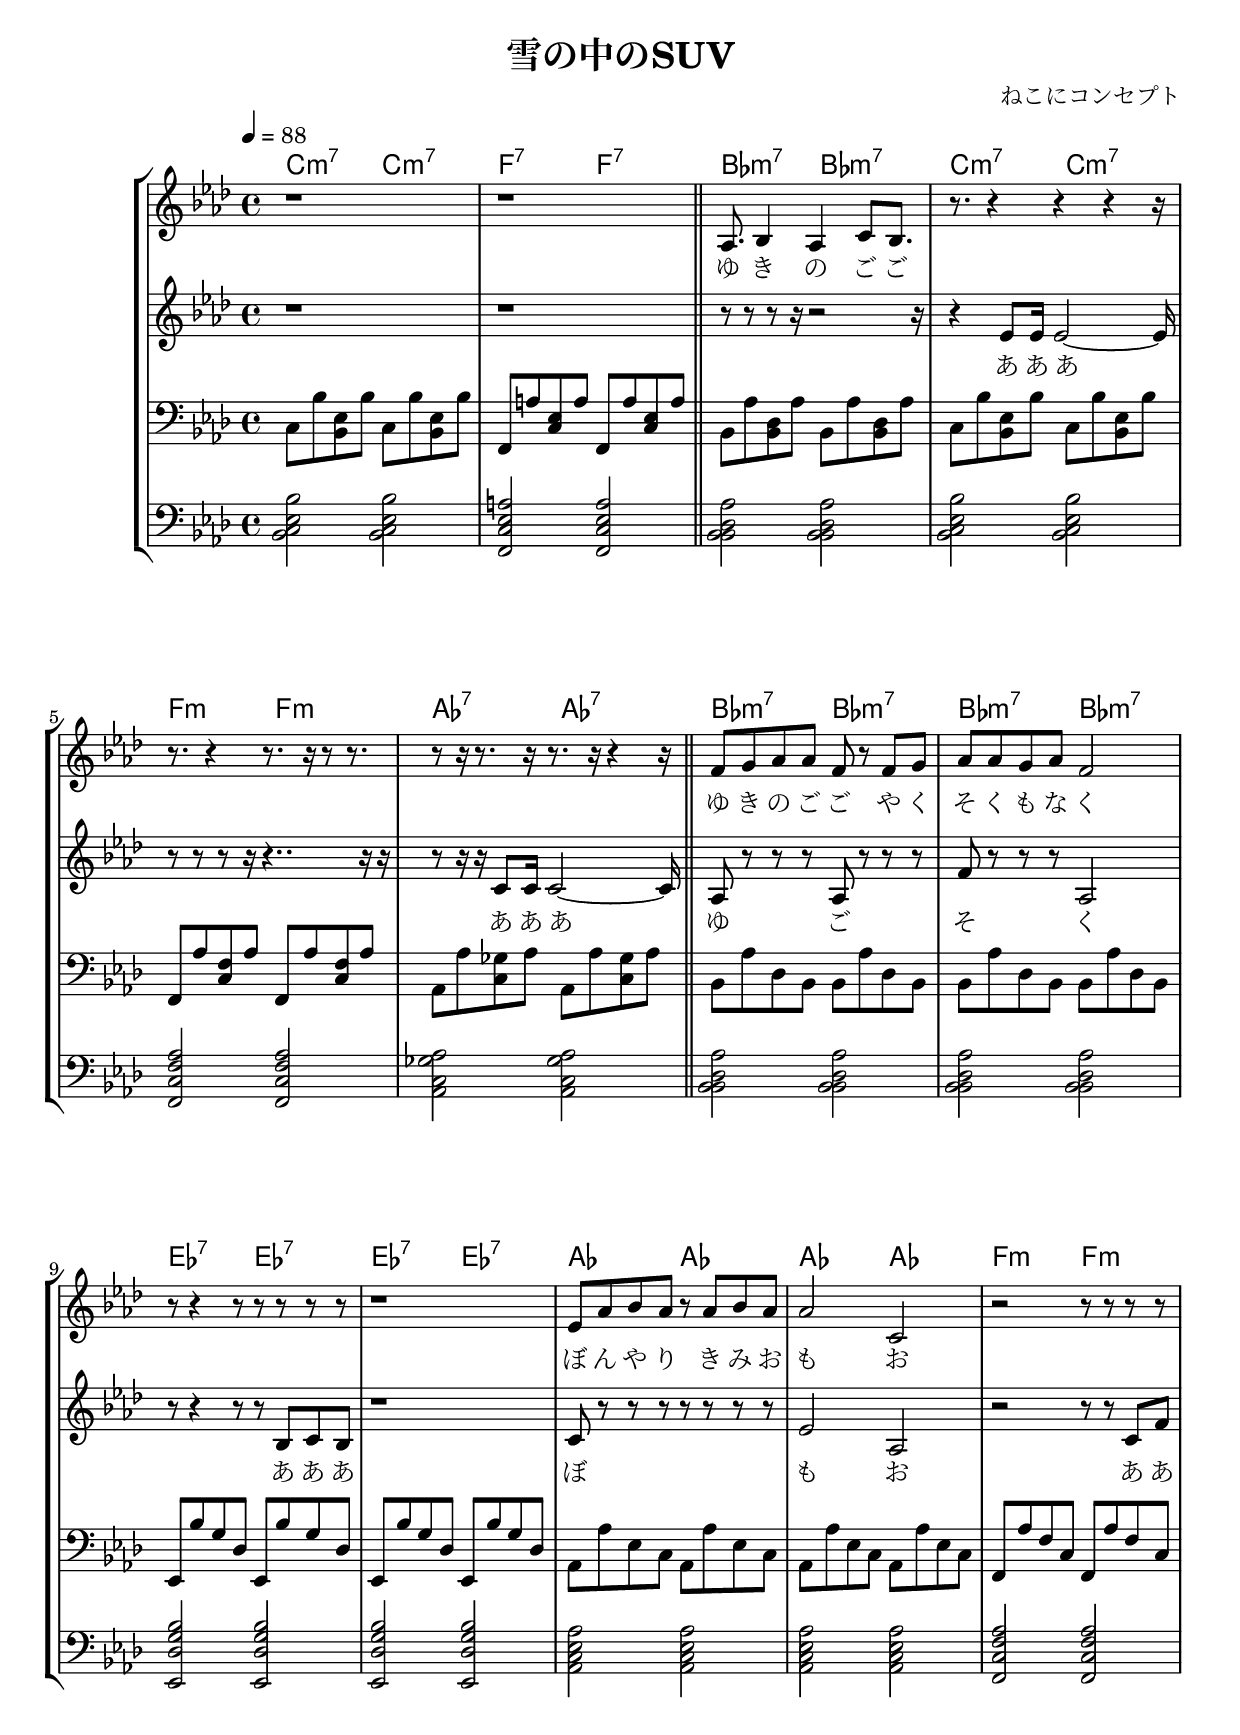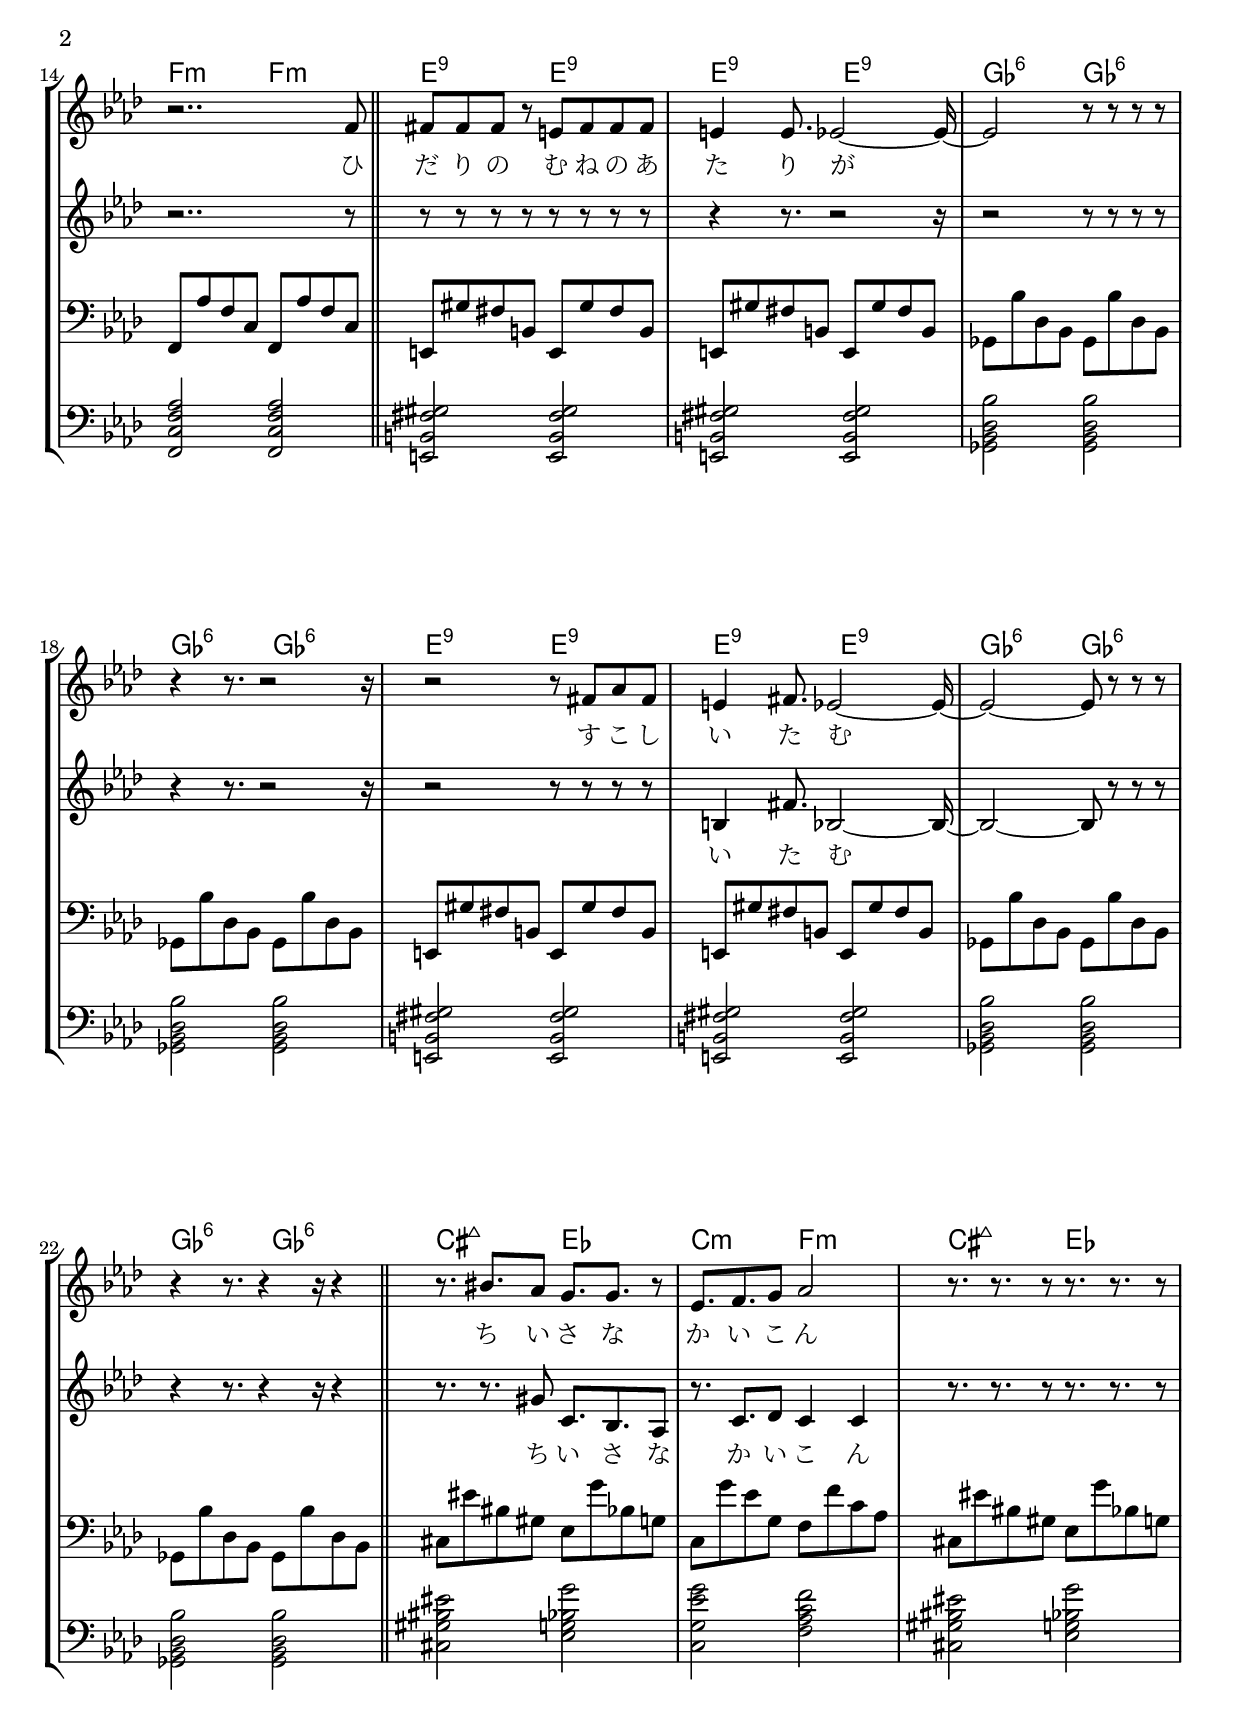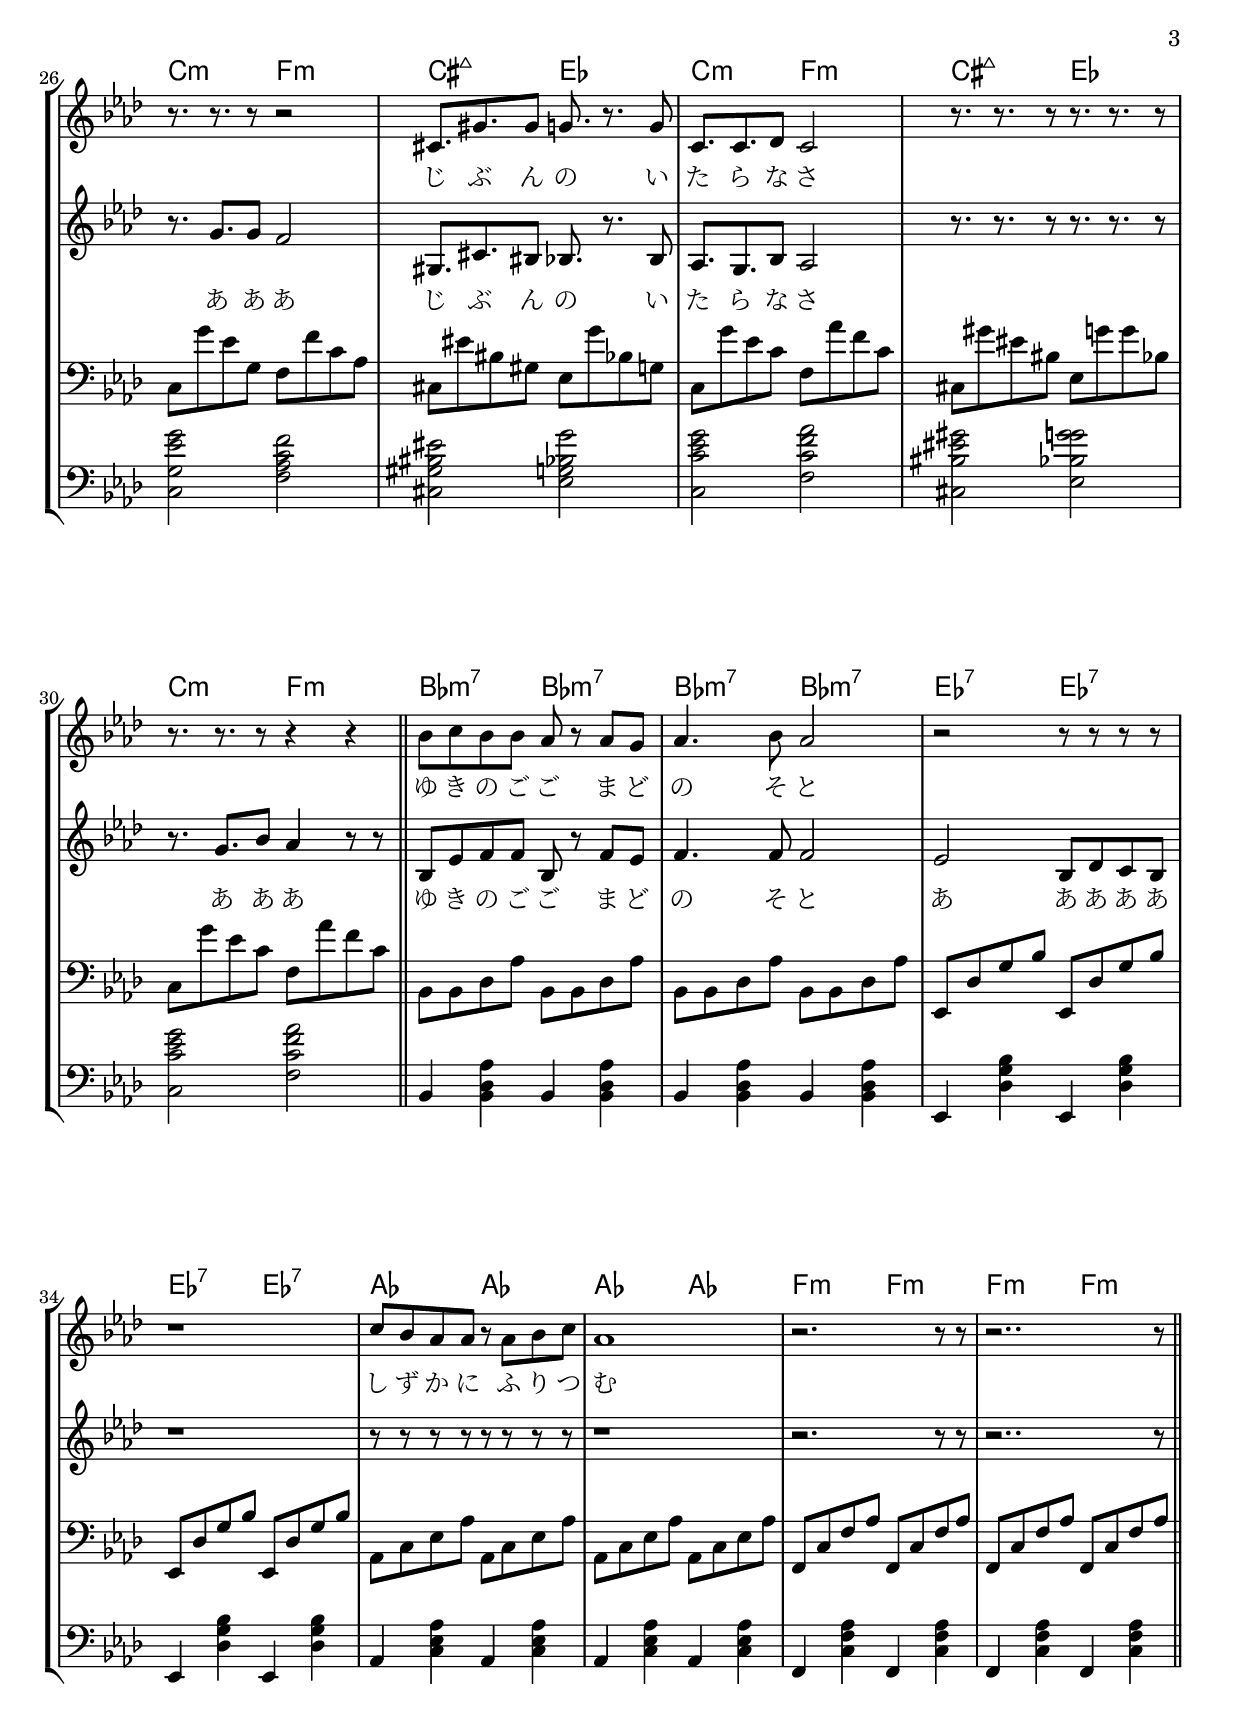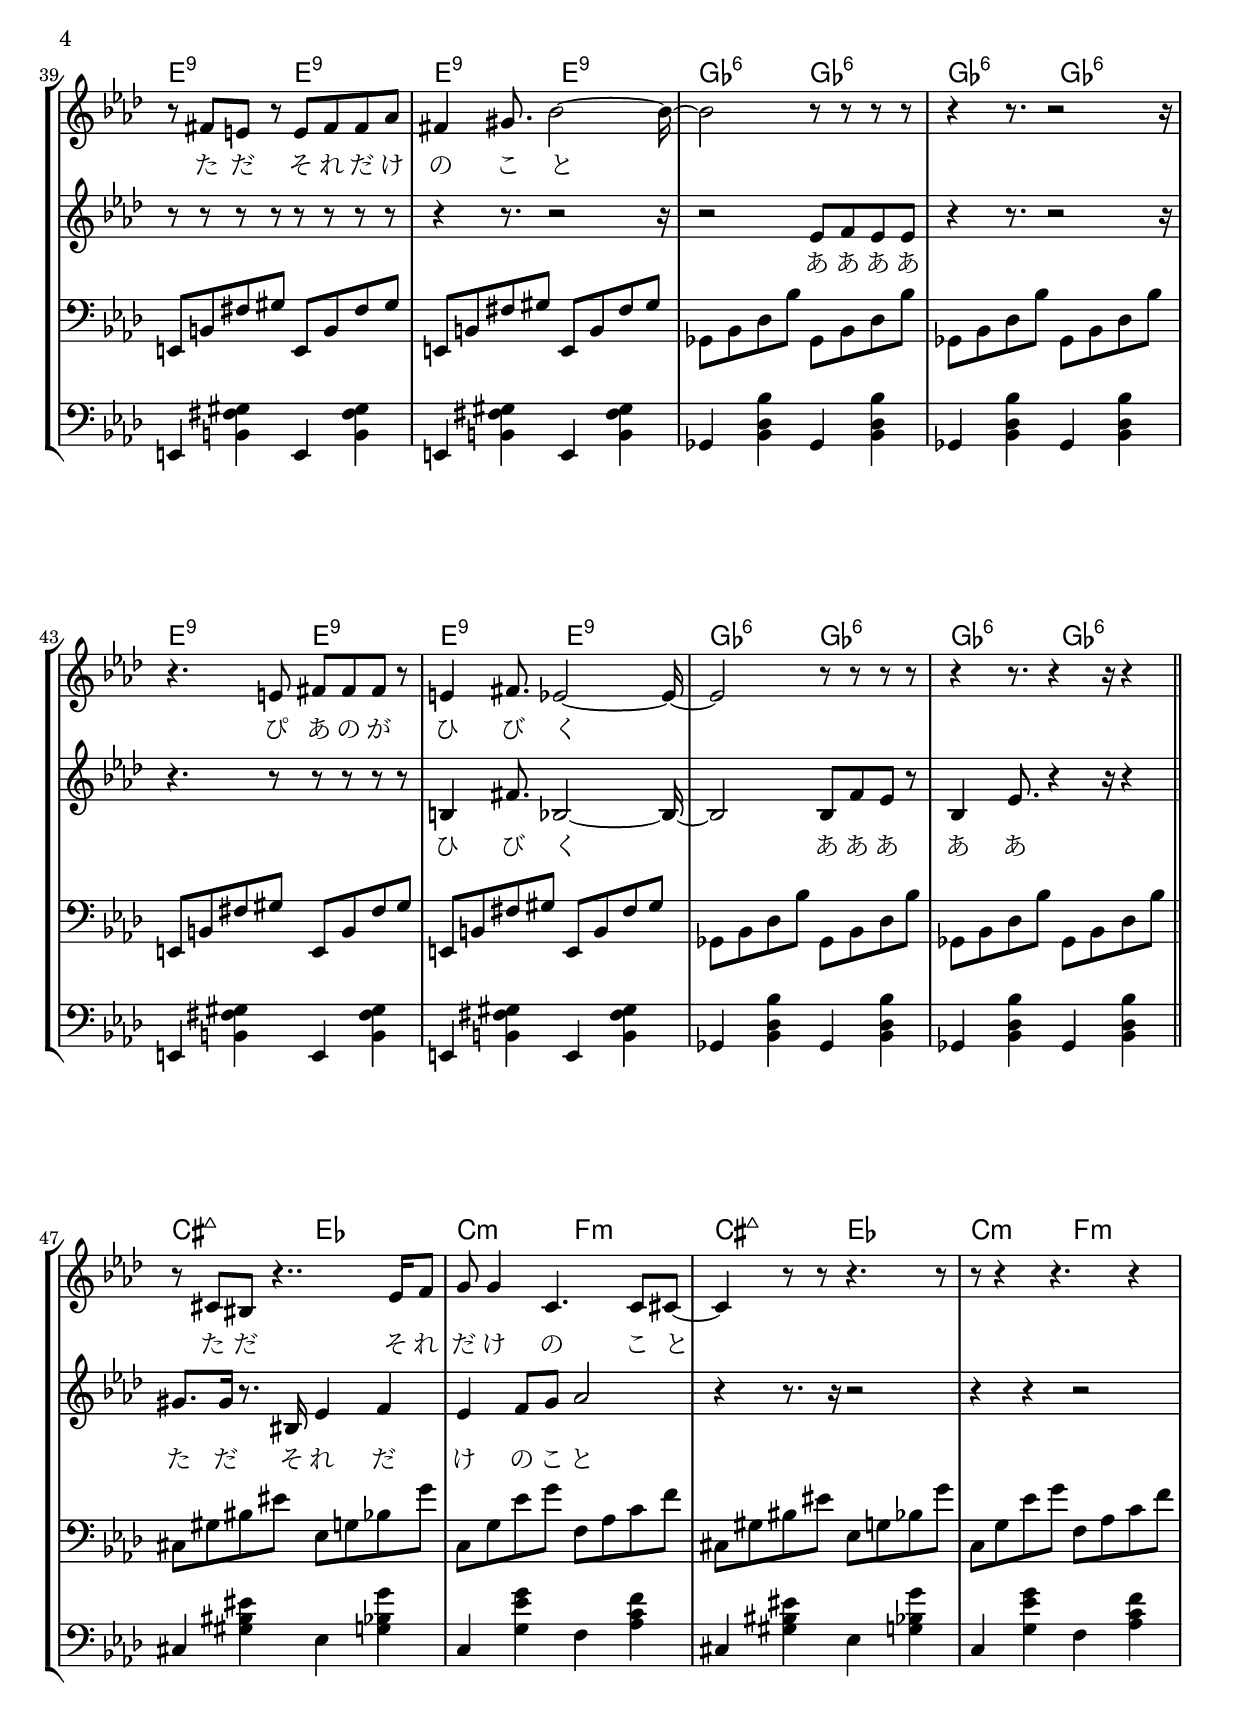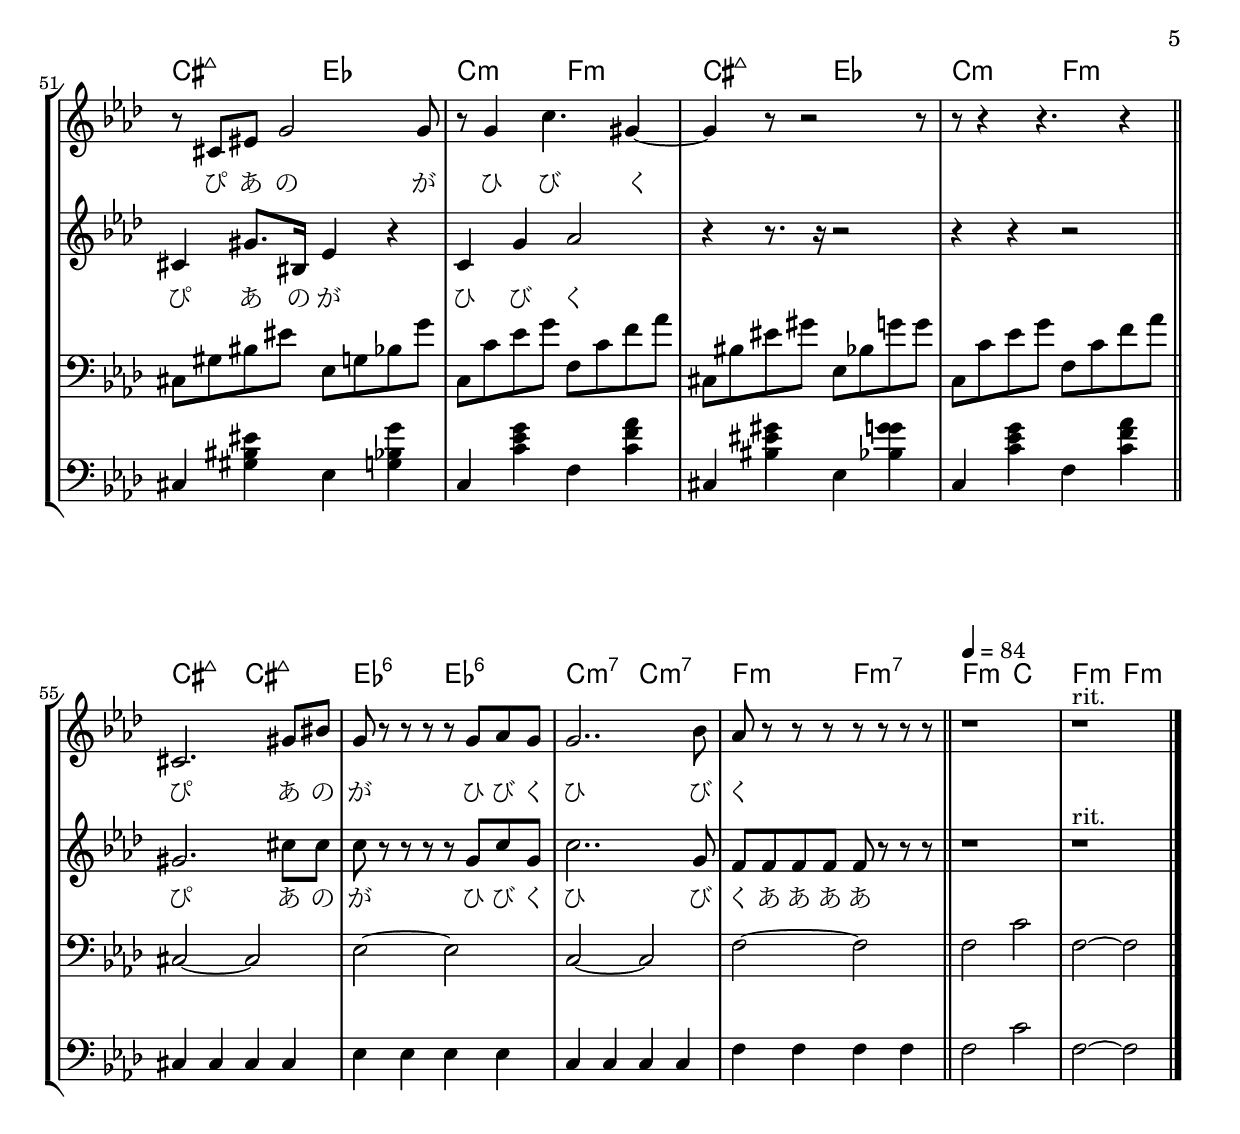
\version "2.12.1"

\header {
	title = \markup {雪の中のSUV}
	composer = \markup \center-column {ねこにコンセプト}
}

harmony = \chordmode {
	c2:min7 c:min7 f:7 f:7 

	bes:min7 bes:min7 c:min7 c:min7 f:m f:m as:7 as:7 

	bes:min7 bes:min7 bes:min7 bes:min7 es:7 es:7 es:7 es:7 as as as as f:m f:m f:m f:m 

	e:9 e:9 e:9 e:9 ges:6 ges:6 ges:6 ges:6 e:9 e:9 e:9 e:9 ges:6 ges:6 ges:6 ges:6 

	cis:maj7 es c:m f:m cis:maj7 es c:m f:m cis:maj7 es c:m f:m cis:maj7 es c:m f:m 

	bes:min7 bes:min7 bes:min7 bes:min7 es:7 es:7 es:7 es:7 as as as as f:m f:m f:m f:m 

	e:9 e:9 e:9 e:9 ges:6 ges:6 ges:6 ges:6 e:9 e:9 e:9 e:9 ges:6 ges:6 ges:6 ges:6 

	cis:maj7 es c:m f:m cis:maj7 es c:m f:m cis:maj7 es c:m f:m cis:maj7 es c:m f:m 

	cis:maj7 cis:maj7 es:6 es:6 c:min7 c:min7 f:m f:min7 

	f:m c f:m f:m 
}

melody = {
	\key as \major
	\tempo 4 = 88
	r1 | r1   
	\set Staff.midiInstrument = #"Cello"
	\set Staff.midiMinimumVolume = #0.7
	\set Staff.midiMaximumVolume = #0.9
	as8.  bes4  as4  c'8  bes8. 
	r8.  r4  r4  r4 r16 
	r8.  r4  r8.  r16  r8  r8. 
	r8  r16  r8.  r16  r8.  r16  r4 r16
	\set Staff.midiInstrument = #"mmi0.45"
	\set Staff.midiMinimumVolume = #0.7
	\set Staff.midiMaximumVolume = #0.9
	f'8  g'8  as'8  as'8  f'8  r8  f'8  g'8 
	as'8  as'8  g'8  as'8  f'2 
	r8  r4  r8  r8  r8  r8  r8 
	r1 
	es'8  as'8  bes'8  as'8  r8  as'8  bes'8  as'8 
	as'2  c'2 
	r2 r8  r8  r8  r8 
	r2..  	\set Staff.midiInstrument = #"mmi0.45"
	\set Staff.midiMinimumVolume = #0.7
	\set Staff.midiMaximumVolume = #0.9
	f'8 
	fis'8  fis'8  fis'8  r8  e'8  fis'8  fis'8  fis'8 
	e'4  e'8.  es'2~es'16~ 
	es'2  r8  r8  r8  r8 
	r4  r8.  r2 r16 
	r2 r8  fis'8  as'8  fis'8 
	e'4  fis'8.  es'2~es'16~ 
	es'2~es'8  r8  r8  r8 
	r4  r8.  r4 r16  	r4 	\set Staff.midiInstrument = #"mmi0.45"
	\set Staff.midiMinimumVolume = #0.7
	\set Staff.midiMaximumVolume = #0.9
	r8.  bis'8.  as'8  g'8.  g'8.  r8 
	es'8.  f'8.  g'8  as'2 
	r8.  r8.  r8  r8.  r8.  r8 
	r8.  r8.  r8  r2 
	cis'8.  gis'8.  gis'8  g'8.  r8.  g'8 
	c'8.  c'8.  des'8  c'2 
	r8.  r8.  r8  r8.  r8.  r8 
	r8.  r8.  r8  r4  	r4 	\set Staff.midiInstrument = #"mmi0.45"
	\set Staff.midiMinimumVolume = #0.7
	\set Staff.midiMaximumVolume = #0.9
	bes'8  c''8  bes'8  bes'8  as'8  r8  as'8  g'8 
	as'4.  bes'8  as'2 
	r2  r8  r8  r8  r8 
	r1 
	c''8  bes'8  as'8  as'8  r8  as'8  bes'8  c''8 
	as'1 
	r2.  r8  r8 
	r2..  	r8 	\set Staff.midiInstrument = #"mmi0.45"
	\set Staff.midiMinimumVolume = #0.7
	\set Staff.midiMaximumVolume = #0.9
	r8 fis'8  e'8  r8  e'8  fis'8  fis'8  as'8 
	fis'4  gis'8.  bes'2~bes'16~ 
	bes'2  r8  r8  r8  r8 
	r4  r8.  r2 r16 
	r4.  e'8  fis'8  fis'8  fis'8  r8 
	e'4  fis'8.  es'2~es'16~ 
	es'2  r8  r8  r8  r8 
	r4  r8.  r4 r16  	r4 	\set Staff.midiInstrument = #"Acoustic grand"
	\set Staff.midiMinimumVolume = #0.7
	\set Staff.midiMaximumVolume = #0.9
	r8 cis'8  bis8  r4..  es'16  f'8 
	g'8  g'4  c'4.  c'8  cis'8~ 
	cis'4  r8  r8  r4.  r8 
	r8  r4  r4.  r4 
	r8  cis'8  eis'8  g'2  g'8 
	r8  g'4  c''4.  gis'4~ 
	gis'4  r8  r2  r8 
	r8  r4  r4.  r4
	\set Staff.midiInstrument = #"Lead 6 (voice)"
	\set Staff.midiMinimumVolume = #0.7
	\set Staff.midiMaximumVolume = #0.9
	cis'2.  gis'8  bis'8 
	g'8  r8  r8  r8  r8  g'8  as'8  g'8 
	g'2..  bes'8 
	as'8  r8  r8  r8  r8  r8  r8  r8
	\tempo 4 = 84
	r1 | r1^"rit." \bar "|."
}

words = \lyricmode {
	
	ゆ  き  の  ご  ご  
	ゆ  き  の  ご  ご  や  く  そ  く  も  な  く  ぼ  ん  や  り  き  み  お  も  お  
	ひ  だ  り  の  む  ね  の  あ  た  り  が  す  こ  し  い  た  む  
	ち  い  さ  な  か  い  こ  ん  じ  ぶ  ん  の  い  た  ら  な  さ  
	ゆ  き  の  ご  ご  ま  ど  の  そ  と  し  ず  か  に  ふ  り  つ  む  
	た  だ  そ  れ  だ  け  の  こ  と  ぴ  あ  の  が  ひ  び  く  
	た  だ  そ  れ  だ  け  の  こ  と  ぴ  あ  の  が  ひ  び  く  
	ぴ  あ  の  が  ひ  び  く  ひ  び  く  
	
}

secondmelody = {
	\key as \major
	\tempo 4 = 88
	r1 | r1   
	\set Staff.midiInstrument = #"Flute"
	\set Staff.midiMinimumVolume = #0.7
	\set Staff.midiMaximumVolume = #0.9
	r8  r8  r8  r16  r2 r16 
	r4  es'8  es'16  es'2~es'16 
	r8  r8  r8  r16  r4..  r16  r16 
	r8  r16  r16  c'8  c'16  c'2~c'16
	\set Staff.midiInstrument = #"Cello"
	\set Staff.midiMinimumVolume = #0.7
	\set Staff.midiMaximumVolume = #0.9
	as8  r8  r8  r8  as8  r8  r8  r8 
	f'8  r8  r8  r8  as2 
	r8  r4  r8  r8  bes8  c'8  bes8 
	r1 
	c'8  r8  r8  r8  r8  r8  r8  r8 
	es'2  as2 
	r2 r8  r8  c'8  f'8 
	r2..  	\set Staff.midiInstrument = #"Pad 4 (choir)"
	\set Staff.midiMinimumVolume = #0.7
	\set Staff.midiMaximumVolume = #0.9
	r8 
	r8  r8  r8  r8  r8  r8  r8  r8 
	r4  r8.  r2 r16 
	r2  r8  r8  r8  r8 
	r4  r8.  r2 r16 
	r2 r8  r8  r8  r8 
	b4  fis'8.  bes2~bes16~ 
	bes2~bes8  r8  r8  r8 
	r4  r8.  r4 r16  	r4 	\set Staff.midiInstrument = #"Voice Oohs"
	\set Staff.midiMinimumVolume = #0.7
	\set Staff.midiMaximumVolume = #0.9
	r8.  r8.  gis'8  c'8.  bes8.  as8 
	r8.  c'8.  des'8  c'4  c'4 
	r8.  r8.  r8  r8.  r8.  r8 
	r8.  g'8.  g'8  f'2 
	gis8.  cis'8.  bis8  bes8.  r8.  bes8 
	as8.  g8.  bes8  as2 
	r8.  r8.  r8  r8.  r8.  r8 
	r8.  g'8.  bes'8  as'4  r8  r8
	\set Staff.midiInstrument = #"Cello"
	\set Staff.midiMinimumVolume = #0.7
	\set Staff.midiMaximumVolume = #0.9
	bes8  es'8  f'8  f'8  bes8  r8  f'8  es'8 
	f'4.  f'8  f'2 
	es'2  bes8  des'8  c'8  bes8 
	r1 
	r8  r8  r8  r8  r8  r8  r8  r8 
	r1 
	r2.  r8  r8 
	r2..  	r8 	\set Staff.midiInstrument = #"Synth Voice"
	\set Staff.midiMinimumVolume = #0.7
	\set Staff.midiMaximumVolume = #0.9
	r8 r8  r8  r8  r8  r8  r8  r8 
	r4  r8.  r2 r16 
	r2  es'8  f'8  es'8  es'8 
	r4  r8.  r2 r16 
	r4.  r8  r8  r8  r8  r8 
	b4  fis'8.  bes2~bes16~ 
	bes2  bes8  f'8  es'8  r8 
	bes4  es'8.  r4 r16  	r4 	\set Staff.midiInstrument = #"Viola"
	\set Staff.midiMinimumVolume = #0.7
	\set Staff.midiMaximumVolume = #0.9
	gis'8.  gis'16  r8.  bis16  es'4  f'4 
	es'4  f'8  g'8  as'2 
	r4  r8.  r16  r2 
	r4  r4  r2 
	cis'4  gis'8.  bis16  es'4  r4 
	c'4  g'4  as'2 
	r4  r8.  r16  r2 
	r4  r4  r2
	\set Staff.midiInstrument = #"Electric Piano2"
	\set Staff.midiMinimumVolume = #0.7
	\set Staff.midiMaximumVolume = #0.9
	gis'2.  cis''8  cis''8 
	c''8  r8  r8  r8  r8  g'8  c''8  g'8 
	c''2..  g'8 
	f'8  f'8  f'8  f'8  f'8  r8  r8  r8
	\tempo 4 = 84
	r1 | r1^"rit." \bar "|."
}

secondwords = \lyricmode {
	
	あ  あ  あ  あ  あ  あ  
	ゆ  ご  そ  く  あ  あ  あ  ぼ  も  お  あ  あ  
	い  た  む  
	ち  い  さ  な  か  い  こ  ん  あ  あ  あ  じ  ぶ  ん  の  い  た  ら  な  さ  あ  あ  あ  
	ゆ  き  の  ご  ご  ま  ど  の  そ  と  あ  あ  あ  あ  あ  
	あ  あ  あ  あ  ひ  び  く  あ  あ  あ  あ  あ  
	た  だ  そ  れ  だ  け  の  こ  と  ぴ  あ  の  が  ひ  び  く  
	ぴ  あ  の  が  ひ  び  く  ひ  び  く  あ  あ  あ  あ  
	
}

tempochange = {
	\tempo 4 = 88
	r1 | r1 \bar "||"
	\tempo 4 = 88
	r1 | r1 | r1 | r1 \bar "||"
	\tempo 4 = 88
	r1 | r1 | r1 | r1 | r1 | r1 | r1 | r1 \bar "||"
	\tempo 4 = 88
	r1 | r1 | r1 | r1 | r1 | r1 | r1 | r1 \bar "||"
	\tempo 4 = 88
	r1 | r1 | r1 | r1 | r1 | r1 | r1 | r1 \bar "||"
	\tempo 4 = 88
	r1 | r1 | r1 | r1 | r1 | r1 | r1 | r1 \bar "||"
	\tempo 4 = 88
	r1 | r1 | r1 | r1 | r1 | r1 | r1 | r1 \bar "||"
	\tempo 4 = 88
	r1 | r1 | r1 | r1 | r1 | r1 | r1 | r1 \bar "||"
	\tempo 4 = 88
	r1 | r1 | r1 | r1 \bar "||"
	\tempo 4 = 84
	r1 | \tempo 4 = 63 r2 \tempo 4 = 56 r2 \bar "|."
}

mainacc = {
	\clef bass
	\set Staff.midiInstrument = #"Acoustic grand"
	\set Staff.midiMinimumVolume = #0.3
	\set Staff.midiMaximumVolume = #0.6
	\key as \major
	\tempo 4 = 88
	c8 bes <bes, es> bes
	c8 bes <bes, es> bes
	f,8 a <c es> a
	f,8 a <c es> a
	\bar "||"

	\set Staff.midiInstrument = #"Acoustic grand"
	\set Staff.midiMinimumVolume = #0.3
	\set Staff.midiMaximumVolume = #0.6
	bes,8 as <bes, des> as
	bes,8 as <bes, des> as
	c8 bes <bes, es> bes
	c8 bes <bes, es> bes
	f,8 as <c f> as
	f,8 as <c f> as
	as,8 as <c ges> as
	as,8 as <c ges> as
	\bar "||"

	\set Staff.midiInstrument = #"Acoustic grand"
	\set Staff.midiMinimumVolume = #0.3
	\set Staff.midiMaximumVolume = #0.6
	bes,8 as des bes,
	bes,8 as des bes,
	bes,8 as des bes,
	bes,8 as des bes,
	es,8 bes g des
	es,8 bes g des
	es,8 bes g des
	es,8 bes g des
	as,8 as es c
	as,8 as es c
	as,8 as es c
	as,8 as es c
	f,8 as f c
	f,8 as f c
	f,8 as f c
	f,8 as f c
	\bar "||"

	\set Staff.midiInstrument = #"Viola"
	\set Staff.midiMinimumVolume = #0.3
	\set Staff.midiMaximumVolume = #0.6
	e,8 gis fis b,
	e,8 gis fis b,
	e,8 gis fis b,
	e,8 gis fis b,
	ges,8 bes des bes,
	ges,8 bes des bes,
	ges,8 bes des bes,
	ges,8 bes des bes,
	e,8 gis fis b,
	e,8 gis fis b,
	e,8 gis fis b,
	e,8 gis fis b,
	ges,8 bes des bes,
	ges,8 bes des bes,
	ges,8 bes des bes,
	ges,8 bes des bes,
	\bar "||"

	\set Staff.midiInstrument = #"Acoustic grand"
	\set Staff.midiMinimumVolume = #0.3
	\set Staff.midiMaximumVolume = #0.6
	cis8 eis' bis gis
	es8 g' bes g
	c8 g' es' g
	f8 f' c' as
	cis8 eis' bis gis
	es8 g' bes g
	c8 g' es' g
	f8 f' c' as
	cis8 eis' bis gis
	es8 g' bes g
	c8 g' es' c'
	f8 as' f' c'
	cis8 gis' eis' bis
	es8 g' g' bes
	c8 g' es' c'
	f8 as' f' c'
	\bar "||"

	\set Staff.midiInstrument = #"Electric Piano 1"
	\set Staff.midiMinimumVolume = #0.3
	\set Staff.midiMaximumVolume = #0.6
	bes,8 bes,8 des8 as8
	bes,8 bes,8 des8 as8
	bes,8 bes,8 des8 as8
	bes,8 bes,8 des8 as8
	es,8 des8 g8 bes8
	es,8 des8 g8 bes8
	es,8 des8 g8 bes8
	es,8 des8 g8 bes8
	as,8 c8 es8 as8
	as,8 c8 es8 as8
	as,8 c8 es8 as8
	as,8 c8 es8 as8
	f,8 c8 f8 as8
	f,8 c8 f8 as8
	f,8 c8 f8 as8
	f,8 c8 f8 as8
	\bar "||"

	\set Staff.midiInstrument = #"Acoustic grand"
	\set Staff.midiMinimumVolume = #0.3
	\set Staff.midiMaximumVolume = #0.6
	e,8 b,8 fis8 gis8
	e,8 b,8 fis8 gis8
	e,8 b,8 fis8 gis8
	e,8 b,8 fis8 gis8
	ges,8 bes,8 des8 bes8
	ges,8 bes,8 des8 bes8
	ges,8 bes,8 des8 bes8
	ges,8 bes,8 des8 bes8
	e,8 b,8 fis8 gis8
	e,8 b,8 fis8 gis8
	e,8 b,8 fis8 gis8
	e,8 b,8 fis8 gis8
	ges,8 bes,8 des8 bes8
	ges,8 bes,8 des8 bes8
	ges,8 bes,8 des8 bes8
	ges,8 bes,8 des8 bes8
	\bar "||"

	\set Staff.midiInstrument = #"Pad 4 (choir)"
	\set Staff.midiMinimumVolume = #0.3
	\set Staff.midiMaximumVolume = #0.6
	cis8 gis8 bis8 eis'8
	es8 g8 bes8 g'8
	c8 g8 es'8 g'8
	f8 as8 c'8 f'8
	cis8 gis8 bis8 eis'8
	es8 g8 bes8 g'8
	c8 g8 es'8 g'8
	f8 as8 c'8 f'8
	cis8 gis8 bis8 eis'8
	es8 g8 bes8 g'8
	c8 c'8 es'8 g'8
	f8 c'8 f'8 as'8
	cis8 bis8 eis'8 gis'8
	es8 bes8 g'8 g'8
	c8 c'8 es'8 g'8
	f8 c'8 f'8 as'8
	\bar "||"

	\set Staff.midiInstrument = #"Synth Voice"
	\set Staff.midiMinimumVolume = #0.3
	\set Staff.midiMaximumVolume = #0.6
	cis2
	~cis2
	es2
	~es2
	c2
	~c2
	f2
	~f2
	\bar "||"

	\set Staff.midiInstrument = #"Blown Bottle"
	\set Staff.midiMinimumVolume = #0.3
	\set Staff.midiMaximumVolume = #0.6
	\tempo 4 = 84
	f2
	~c'2
	f2
	~f2
	\bar "|."
}

subacc = {
	\clef bass
	\set Staff.midiInstrument = #"Bright Acoustic"
	\set Staff.midiMinimumVolume = #0.3
	\set Staff.midiMaximumVolume = #0.6
	\key as \major
	\tempo 4 = 88
	<c bes, es bes>2
	<c bes, es bes>2
	<f, c es a>2
	<f, c es a>2
	\bar "||"

	\set Staff.midiInstrument = #"Bright Acoustic"
	\set Staff.midiMinimumVolume = #0.3
	\set Staff.midiMaximumVolume = #0.6
	<bes, bes, des as>2
	<bes, bes, des as>2
	<c bes, es bes>2
	<c bes, es bes>2
	<f, c f as>2
	<f, c f as>2
	<as, c ges as>2
	<as, c ges as>2
	\bar "||"

	\set Staff.midiInstrument = #"Acoustic grand"
	\set Staff.midiMinimumVolume = #0.3
	\set Staff.midiMaximumVolume = #0.6
	<bes, bes, des as>2
	<bes, bes, des as>2
	<bes, bes, des as>2
	<bes, bes, des as>2
	<es, des g bes>2
	<es, des g bes>2
	<es, des g bes>2
	<es, des g bes>2
	<as, c es as>2
	<as, c es as>2
	<as, c es as>2
	<as, c es as>2
	<f, c f as>2
	<f, c f as>2
	<f, c f as>2
	<f, c f as>2
	\bar "||"

	\set Staff.midiInstrument = #"Acoustic grand"
	\set Staff.midiMinimumVolume = #0.3
	\set Staff.midiMaximumVolume = #0.6
	<e, b, fis gis>2
	<e, b, fis gis>2
	<e, b, fis gis>2
	<e, b, fis gis>2
	<ges, bes, des bes>2
	<ges, bes, des bes>2
	<ges, bes, des bes>2
	<ges, bes, des bes>2
	<e, b, fis gis>2
	<e, b, fis gis>2
	<e, b, fis gis>2
	<e, b, fis gis>2
	<ges, bes, des bes>2
	<ges, bes, des bes>2
	<ges, bes, des bes>2
	<ges, bes, des bes>2
	\bar "||"

	\set Staff.midiInstrument = #"Electric Piano2"
	\set Staff.midiMinimumVolume = #0.3
	\set Staff.midiMaximumVolume = #0.6
	<cis gis bis eis'>2
	<es g bes g'>2
	<c g es' g'>2
	<f as c' f'>2
	<cis gis bis eis'>2
	<es g bes g'>2
	<c g es' g'>2
	<f as c' f'>2
	<cis gis bis eis'>2
	<es g bes g'>2
	<c c' es' g'>2
	<f c' f' as'>2
	<cis bis eis' gis'>2
	<es bes g' g'>2
	<c c' es' g'>2
	<f c' f' as'>2
	\bar "||"

	\set Staff.midiInstrument = #"Acoustic grand"
	\set Staff.midiMinimumVolume = #0.3
	\set Staff.midiMaximumVolume = #0.6
	bes,4 <bes, des as>4
	bes,4 <bes, des as>4
	bes,4 <bes, des as>4
	bes,4 <bes, des as>4
	es,4 <des g bes>4
	es,4 <des g bes>4
	es,4 <des g bes>4
	es,4 <des g bes>4
	as,4 <c es as>4
	as,4 <c es as>4
	as,4 <c es as>4
	as,4 <c es as>4
	f,4 <c f as>4
	f,4 <c f as>4
	f,4 <c f as>4
	f,4 <c f as>4
	\bar "||"

	\set Staff.midiInstrument = #"Acoustic grand"
	\set Staff.midiMinimumVolume = #0.3
	\set Staff.midiMaximumVolume = #0.6
	e,4 <b, fis gis>4
	e,4 <b, fis gis>4
	e,4 <b, fis gis>4
	e,4 <b, fis gis>4
	ges,4 <bes, des bes>4
	ges,4 <bes, des bes>4
	ges,4 <bes, des bes>4
	ges,4 <bes, des bes>4
	e,4 <b, fis gis>4
	e,4 <b, fis gis>4
	e,4 <b, fis gis>4
	e,4 <b, fis gis>4
	ges,4 <bes, des bes>4
	ges,4 <bes, des bes>4
	ges,4 <bes, des bes>4
	ges,4 <bes, des bes>4
	\bar "||"

	\set Staff.midiInstrument = #"Acoustic grand"
	\set Staff.midiMinimumVolume = #0.3
	\set Staff.midiMaximumVolume = #0.6
	cis4 <gis bis eis'>4
	es4 <g bes g'>4
	c4 <g es' g'>4
	f4 <as c' f'>4
	cis4 <gis bis eis'>4
	es4 <g bes g'>4
	c4 <g es' g'>4
	f4 <as c' f'>4
	cis4 <gis bis eis'>4
	es4 <g bes g'>4
	c4 <c' es' g'>4
	f4 <c' f' as'>4
	cis4 <bis eis' gis'>4
	es4 <bes g' g'>4
	c4 <c' es' g'>4
	f4 <c' f' as'>4
	\bar "||"

	\set Staff.midiInstrument = #"Acoustic grand"
	\set Staff.midiMinimumVolume = #0.3
	\set Staff.midiMaximumVolume = #0.6
	cis4 cis4
	cis4 cis4
	es4 es4
	es4 es4
	c4 c4
	c4 c4
	f4 f4
	f4 f4
	\bar "||"

	\set Staff.midiInstrument = #"Electric Piano 1"
	\set Staff.midiMinimumVolume = #0.3
	\set Staff.midiMaximumVolume = #0.6
	\tempo 4 = 84
	f2
	~c'2
	f2
	~f2
	\bar "|."
}

percA = {
	\drummode {
	r1 |r1 \bar "||"
	r1 |r1 |r1 |r1 \bar "||"
	r1  |r2. hho4  |r1  |r2. hho4  |r1  |r2. hho4  |r1  |r2. hho4  \bar "||"
	r1 |r1 |r1 |r1 |r1 |r1 |r1 |r1 \bar "||"
	r8 cymr16 cymr16 cymr8 cymr16 cymr16 cymr8 cymr16 cymr16 cymr8 cymr8  |cymr8 cymr16 cymr16 cymr8 cymr16 cymr16 cymr8 cymr16 cymr16 cymr8 cymr8  |cymr8 cymr16 cymr16 cymr8 cymr16 cymr16 cymr8 cymr16 cymr16 cymr8 cymr16 cymr16  |cymr8 cymr16 cymr16 cymr8 cymr16 cymr16 cymr8 cymr16 cymr16 cymr8 cymr8  |r8 cymr16 cymr16 cymr8 cymr16 cymr16 cymr8 cymr16 cymr16 cymr8 cymr8  |cymr8 cymr16 cymr16 cymr8 cymr16 cymr16 cymr8 cymr16 cymr16 cymr8 cymr8  |cymr8 cymr16 cymr16 cymr8 cymr16 cymr16 cymr8 cymr16 cymr16 cymr8 cymr16 cymr16  |cymr8 cymr16 cymr16 cymr8 cymr16 cymr16 cymr8 cymr16 cymr16 cymr8 cymr8  \bar "||"
	cymr4 cymr4 cymr4 cymr4  |cymr4 cymr8 cymr16 cymr16 cymr4 cymr4  |cymr4 cymr4 cymr4 cymr4  |cymr4 cymr2.  |cymr4 cymr4 cymr4 cymr4  |cymr4 cymr8 cymr16 cymr16 cymr4 cymr4  |cymr4 cymr4 cymr4 cymr4  |cymr4 cymr2.  \bar "||"
	r1  |r1  |r1  |r1  |r1  |r1  |r1  |r2 r8 hho4 hho8  \bar "||"
	cymr4 cymr4 cymr4 cymr4  |cymr4 cymr8 cymr16 cymr16 cymr4 cymr4  |cymr4 cymr4 cymr4 cymr4  |cymr4 cymr2.  |cymr4 cymr4 cymr4 cymr4  |cymr4 cymr8 cymr16 cymr16 cymr4 cymr4  |cymr4 cymr4 cymr4 cymr4  |cymr4 cymr2.  \bar "||"
	hh4 hh8 hh2 r8  |\times 16/32{ hh2 hh8. hh8. hh4. hh2. } |hh4 hh8 hh2 r8  |\times 16/32{ hh2 hh8. hh1 r4 r16 } \bar "||"
	r1  |r2 r8 hho4 hho8  \bar "|."
	}
}

percB = {
	\drummode {
	r1 |r1 \bar "||"
	r1 |r1 |r1 |r1 \bar "||"
	r16 hhp16 hhp8 hhp16 hhp8 hhp2 r16  |r16 hhp16 hhp8 hhp16 hhp8 hhp2 r16  |r16 hhp16 hhp8 hhp16 hhp8 hhp2 r16  |r16 hhp16 hhp8 hhp16 hhp8 hhp2 r16  |r16 hhp16 hhp8 hhp16 hhp8 hhp2 r16  |r16 hhp16 hhp8 hhp16 hhp8 hhp2 r16  |r16 hhp16 hhp8 hhp16 hhp8 hhp2 r16  |r16 hhp16 hhp8 hhp16 hhp8 hhp2 hhp16  \bar "||"
	r1 |r1 |r1 |r1 |r1 |r1 |r1 |r1 \bar "||"
	r4 sn2 sn4  |r4 sn8 sn4. sn4  |r4 sn2 sn4  |r4 sn8 sn4. sn4  |r4 sn2 sn4  |r4 sn8 sn4. sn4  |r4 sn2 sn4  |r4 sn2 sn8 sn16 sn16  \bar "||"
	r2 sn2  |r2 sn2  |r2 sn2  |r8 sn8 sn2.  |r2 sn2  |r2 sn2  |r2 sn2  |r8 sn8 sn2.  \bar "||"
	r4. hhp2 hhp8  |r4. hhp2 hhp8  |r4. hhp2 hhp8  |r4. hhp2 hhp8  |r4. hhp2 hhp8  |r4. hhp2 hhp8  |r4. hhp2 hhp8  |hhp4 hhp4 hhp4 hhp4  \bar "||"
	r2 sn2  |r2 sn2  |r2 sn2  |r8 sn8 sn2.  |r2 sn2  |r2 sn2  |r2 sn2  |r8 sn8 sn2.  \bar "||"
	r16 hhp8 hhp8 hhp2 r8.  |\times 16/32{ r8 hhp4 hhp4 hhp8 hhp2 r8 hhp2 r8 } |r16 hhp8 hhp8 hhp2 r8.  |\times 16/32{ r8 hhp4 hhp4 hhp8 hhp1 r4 } \bar "||"
	r4. hhp2 hhp8  |hhp4 hhp4 hhp4 hhp4  \bar "|."
	}
}

percC = {
	\drummode {
	r1 |r1 \bar "||"
	r1 |r1 |r1 |r1 \bar "||"
	hh8. hh8. hh2 r8  |hh8. hh8. hh2 hh8  |hh8. hh8. hh2 r8  |hh8. hh8. hh2 hh8  |hh8. hh8. hh2 r8  |hh8. hh8. hh2 hh8  |hh8. hh8. hh2 r8  |hh8. hh8. hh4 hh4 hh8  \bar "||"
	r1 |r1 |r1 |r1 |r1 |r1 |r1 |r1 \bar "||"
	bd8. bd16 bd8. bd16 bd8. bd16 bd8. bd16  |bd8. bd16 bd8. bd16 bd8. bd16 bd4  |bd8. bd16 bd8. bd16 bd8. bd16 bd8. bd16  |bd8. bd16 bd8. bd16 bd8. bd16 bd4  |bd8. bd16 bd8. bd16 bd8. bd16 bd8. bd16  |bd8. bd16 bd8. bd16 bd8. bd16 bd4  |bd8. bd16 bd8. bd16 bd8. bd16 bd8. bd16  |bd8. bd16 bd8. bd16 bd8. bd16 bd8. bd16  \bar "||"
	bd2. r8 bd8  |bd2. r8 bd8  |bd2. r8 bd8  |bd4. bd8 bd4. bd8  |bd2. r8 bd8  |bd2. r8 bd8  |bd2. r8 bd8  |bd2 r8 bd4.  \bar "||"
	hh4 hh4 hh4 hh4  |hh4 hh4 hh4 hh4  |hh4 hh4 hh4 hh4  |hh4 hh4 hh4 hh4  |hh4 hh4 hh4 hh4  |hh4 hh4 hh4 hh4  |hh4 hh4 hh4 hh4  |r4. hh2 r8  \bar "||"
	bd2. r8 bd8  |bd2. r8 bd8  |bd2. r8 bd8  |bd4. bd8 bd4. bd8  |bd2. r8 bd8  |bd2. r8 bd8  |bd2. r8 bd8  |bd2 r8 bd4.  \bar "||"
	r1  |\times 16/32{ r1 r2 hho2 } |r1  |\times 16/32{ r1 r2 hho2 } \bar "||"
	hh4 hh4 hh4 hh4  |r4. hh2 r8  \bar "|."
	}
}

percD = {
	\drummode {
	r1 |r1 \bar "||"
	r1 |r1 |r1 |r1 \bar "||"
	r2 ss2  |r2 ss2  |r2 ss2  |r2 ss2  |r2 ss2  |r2 ss2  |r2 ss2  |r2 ss2  \bar "||"
	r1 |r1 |r1 |r1 |r1 |r1 |r1 |r1 \bar "||"
	r1  |r2 r16 tommh4. r16  |r1  |r2 r16 tommh4. r16  |r1  |r2 r16 tommh4. r16  |r1  |r4. tommh2 r8  \bar "||"
	r1 |r1 |r1 |r2 r8 tommh8 tommh4  |r1 |r1 |r1 |r8. tommh8. tommh2 r8  \bar "||"
	bd2. r8 bd8  |bd8. bd8. bd2 bd8  |bd2. r8 bd8  |bd8. bd8. bd2 bd8  |bd2. r8 bd8  |bd8. bd8. bd2 bd8  |bd2. r8 bd8  |bd8. bd4. r16 bd4 bd8  \bar "||"
	r1 |r1 |r1 |r2 r8 tommh8 tommh4  |r1 |r1 |r1 |r8. tommh8. tommh2 r8  \bar "||"
	bd8. bd8. bd2 bd8  |\times 16/32{ bd4. bd4. bd2 bd2 bd4 } |bd8. bd8. bd2 bd8  |\times 16/32{ bd4. bd4. bd8 bd2 r8 bd2 } \bar "||"
	bd2. r8 bd8  |bd8. bd4. r16 bd4 bd8  \bar "|."
	}
}

percE = {
	\drummode {
	r1 |r1 \bar "||"
	r1 |r1 |r1 |r1 \bar "||"
	bd2 r8 bd4 bd8  |bd4. bd4 bd4 bd8  |bd2 r8 bd4 bd8  |bd4. bd4 bd4 bd8  |bd2 r8 bd4 bd8  |bd4. bd4 bd4 bd8  |bd2 r8 bd4 bd8  |bd4. bd4 bd4.  \bar "||"
	r1 |r1 |r1 |r1 |r1 |r1 |r1 |r1 \bar "||"
	r1  |r2. r8 toml8  |r1  |r2. r8 toml8  |r1  |r2. r8 toml8  |r1  |r2 r16 toml4. r16  \bar "||"
	r1 |r1 |r1 |r2. r8 toml8  |r1 |r1 |r1 |r2. toml8 toml8  \bar "||"
	r1 | r1 | r1 | r1 | r1 | r1 | r1 | r1 \bar "||"
	r1 |r1 |r1 |r2. r8 toml8  |r1 |r1 |r1 |r2. toml8 toml8  \bar "||"
	r2 ss2  |\times 16/32{ r1 ss1 } |r2 ss2  |\times 16/32{ r1 ss1 } \bar "||"
	r1 | r1 \bar "|."
	}
}

percF = {
	\drummode {
	r1 | r1 \bar "||"
	r1 | r1 | r1 | r1 \bar "||"
	r1 | r1 | r1 | r1 | r1 | r1 | r1 | r1 \bar "||"
	r1 | r1 | r1 | r1 | r1 | r1 | r1 | r1 \bar "||"
	cymc1  |r1 |r1 |r1 |cymc1  |r1 |r1 |r1 \bar "||"
	r1 |r1 |r1 |r1 |r1 |r1 |r1 |hho1  \bar "||"
	r1 | r1 | r1 | r1 | r1 | r1 | r1 | r1 \bar "||"
	r1 |r1 |r1 |r1 |r1 |r1 |r1 |hho1  \bar "||"
	r1 |r1 |r1 |\times 16/32{ r1 sn4 sn8 sn2 r8 } \bar "||"
	r1 | r1 \bar "|."
	}
}

percG = {
	\drummode {
	r1 | r1 \bar "||"
	r1 | r1 | r1 | r1 \bar "||"
	r1 | r1 | r1 | r1 | r1 | r1 | r1 | r1 \bar "||"
	r1 | r1 | r1 | r1 | r1 | r1 | r1 | r1 \bar "||"
	r1 | r1 | r1 | r1 | r1 | r1 | r1 | r1 \bar "||"
	r1 | r1 | r1 | r1 | r1 | r1 | r1 | r1 \bar "||"
	r1 | r1 | r1 | r1 | r1 | r1 | r1 | r1 \bar "||"
	r1 | r1 | r1 | r1 | r1 | r1 | r1 | r1 \bar "||"
	r1 |r1 |r1 |r2. r8 tomml8  \bar "||"
	r1 | r1 \bar "|."
	}
}

percH = {
	\drummode {
	r1 | r1 \bar "||"
	r1 | r1 | r1 | r1 \bar "||"
	r1 | r1 | r1 | r1 | r1 | r1 | r1 | r1 \bar "||"
	r1 | r1 | r1 | r1 | r1 | r1 | r1 | r1 \bar "||"
	r1 | r1 | r1 | r1 | r1 | r1 | r1 | r1 \bar "||"
	r1 | r1 | r1 | r1 | r1 | r1 | r1 | r1 \bar "||"
	r1 | r1 | r1 | r1 | r1 | r1 | r1 | r1 \bar "||"
	r1 | r1 | r1 | r1 | r1 | r1 | r1 | r1 \bar "||"
	r1 |r1 |r1 |\times 16/32{ r1 r2 r8 tommh4. } \bar "||"
	r1 | r1 \bar "|."
	}
}

percI = {
	\drummode {
	r1 | r1 \bar "||"
	r1 | r1 | r1 | r1 \bar "||"
	r1 | r1 | r1 | r1 | r1 | r1 | r1 | r1 \bar "||"
	r1 | r1 | r1 | r1 | r1 | r1 | r1 | r1 \bar "||"
	r1 | r1 | r1 | r1 | r1 | r1 | r1 | r1 \bar "||"
	r1 | r1 | r1 | r1 | r1 | r1 | r1 | r1 \bar "||"
	r1 | r1 | r1 | r1 | r1 | r1 | r1 | r1 \bar "||"
	r1 | r1 | r1 | r1 | r1 | r1 | r1 | r1 \bar "||"
	r1 |r1 |r1 |\times 16/32{ r1 r2. tomfh4 } \bar "||"
	r1 | r1 \bar "|."
	}
}

\score {
	<<
		\new StaffGroup <<
			\new ChordNames {\harmony}
			\new Voice = "melody" {\melody}
			\new Lyrics \lyricsto "melody" \words
			\new Voice = "secondmelody" {\secondmelody}
			\new Lyrics \lyricsto "secondmelody" \secondwords
			\new Staff = "mainacc" {\mainacc}
			\new Staff = "subacc" {\subacc}
		>>
	>>
	\layout { }
}
